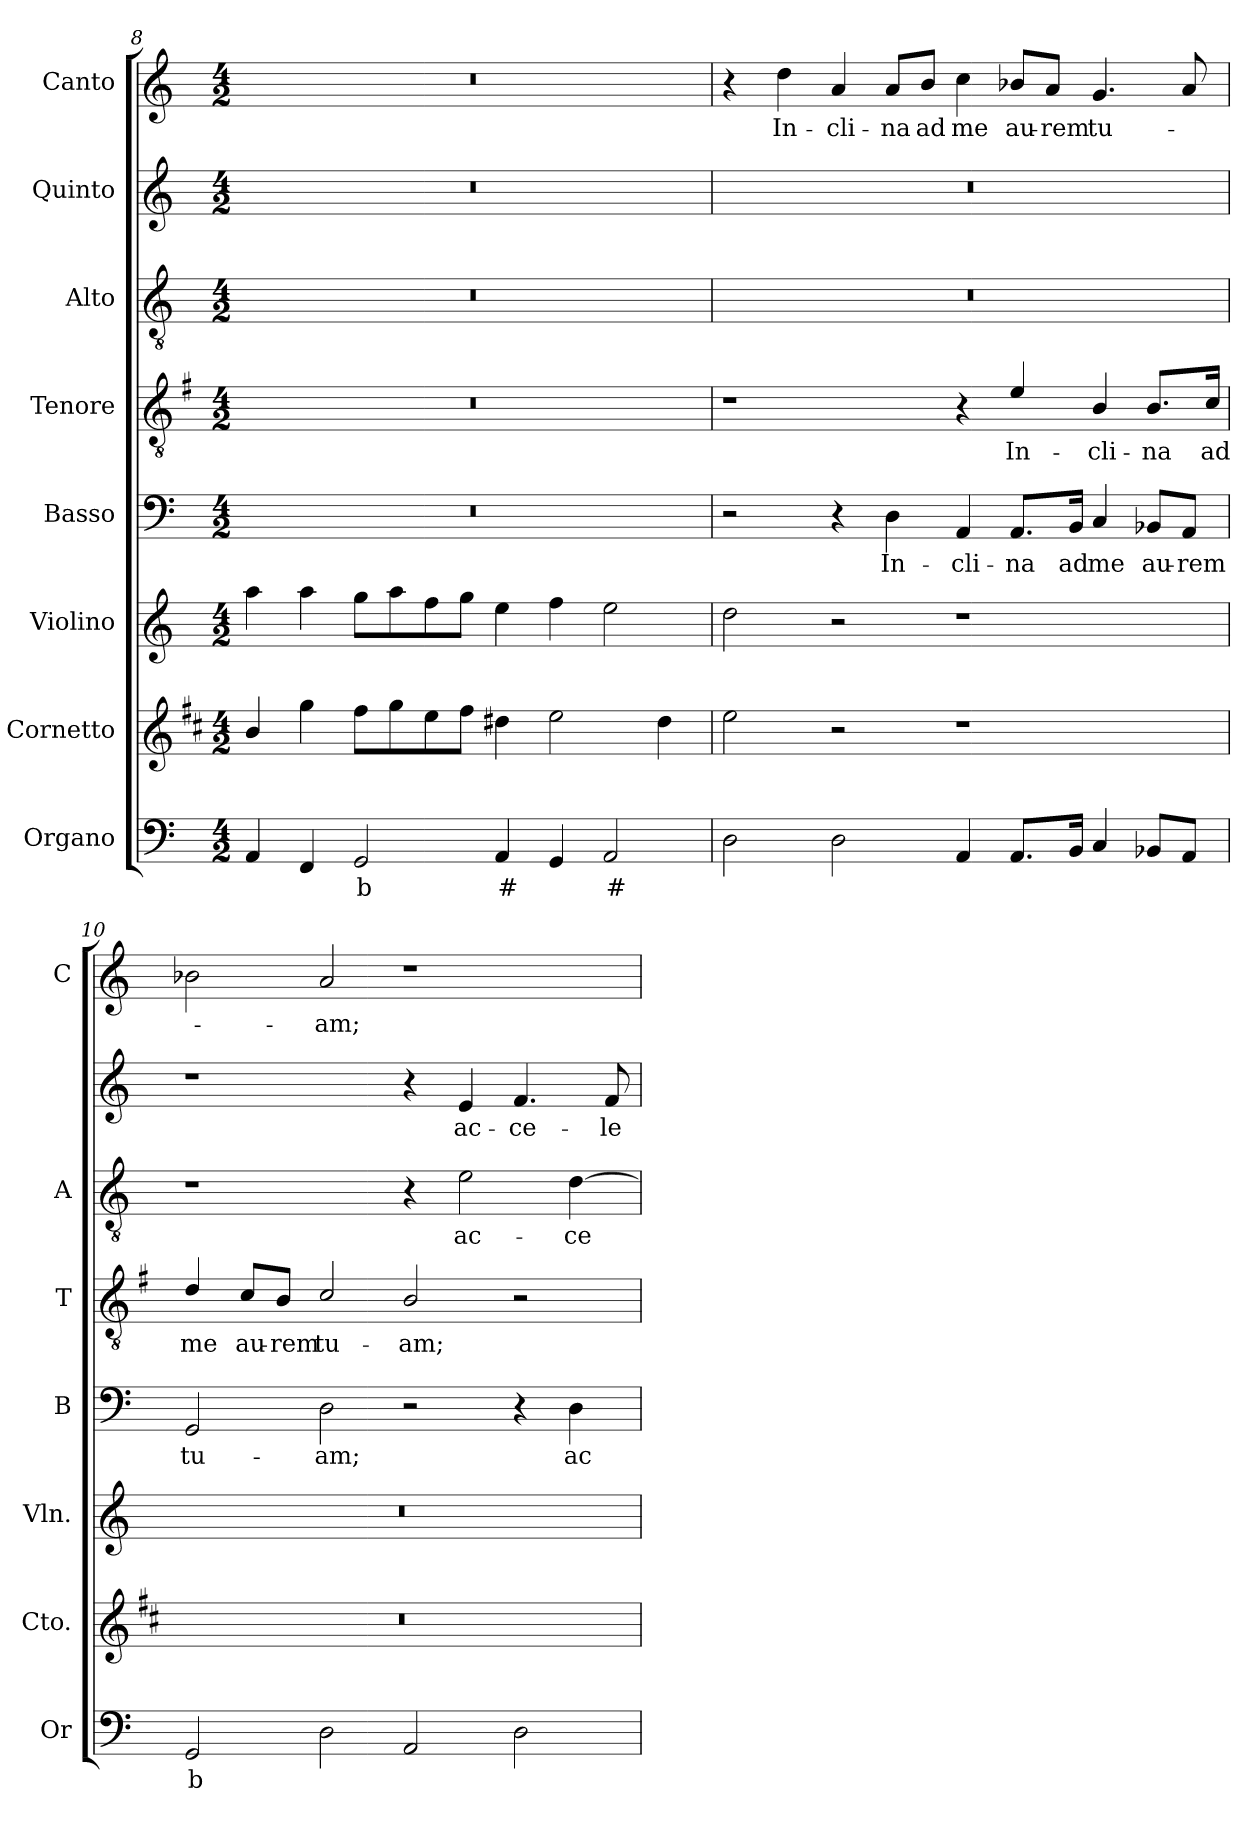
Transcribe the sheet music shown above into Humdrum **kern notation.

**kern	**text	**kern	**kern	**kern	**text	**kern	**text	**kern	**text	**kern	**text	**kern	**text
*part8	*part8	*part7	*part6	*part5	*part5	*part4	*part4	*part3	*part3	*part2	*part2	*part1	*part1
*staff8	*staff8	*staff7	*staff6	*staff5	*staff5	*staff4	*staff4	*staff3	*staff3	*staff2	*staff2	*staff1	*staff1
*I"Organo	*	*I"Cornetto	*I"Violino	*I"Basso	*	*I"Tenore	*	*I"Alto	*	*I"Quinto	*	*I"Canto	*
*I'Or	*	*I'Cto.	*I'Vln.	*I'B	*	*I'T	*	*I'A	*	*	*	*I'C	*
*clefF4	*	*clefG2	*clefG2	*clefF4	*	*clefGv2	*	*clefGv2	*	*clefG2	*	*clefG2	*
*	*	*ITrd1c2	*	*	*	*ITrd4c7	*	*	*	*	*	*	*
*k[]	*	*k[]	*k[]	*k[]	*	*k[]	*	*k[]	*	*k[]	*	*k[]	*
*C:	*	*C:	*C:	*C:	*	*C:	*	*C:	*	*C:	*	*C:	*
*M4/2	*	*M4/2	*M4/2	*M4/2	*	*M4/2	*	*M4/2	*	*M4/2	*	*M4/2	*
=8	=8	=8	=8	=8	=8	=8	=8	=8	=8	=8	=8	=8	=8
4AA/	.	4a/	4aa\	0r	.	0r	.	0r	.	0r	.	0r	.
4FF/	.	4ff\	4aa\	.	.	.	.	.	.	.	.	.	.
!	!LO:LY:b	!	!	!	!	!	!	!	!	!	!	!	!
2GG/	b	8ee\L	8gg\L	.	.	.	.	.	.	.	.	.	.
.	.	8ff\	8aa\	.	.	.	.	.	.	.	.	.	.
.	.	8dd\	8ff\	.	.	.	.	.	.	.	.	.	.
.	.	8ee\J	8gg\J	.	.	.	.	.	.	.	.	.	.
!	!LO:LY:b	!	!	!	!	!	!	!	!	!	!	!	!
4AA/	#	4cc#X\	4ee\	.	.	.	.	.	.	.	.	.	.
4GG/	.	2dd\	4ff\	.	.	.	.	.	.	.	.	.	.
!	!LO:LY:b	!	!	!	!	!	!	!	!	!	!	!	!
2AA/	#	.	2ee\	.	.	.	.	.	.	.	.	.	.
.	.	4cc#\	.	.	.	.	.	.	.	.	.	.	.
!!LO:LB:g=z
=9	=9	=9	=9	=9	=9	=9	=9	=9	=9	=9	=9	=9	=9
2D\	.	2dd\	2dd\	2r	.	1r	.	0r	.	0r	.	4r	.
!	!	!	!	!	!	!	!	!	!	!	!	!	!LO:LY:b
.	.	.	.	.	.	.	.	.	.	.	.	4dd\	In-
!	!	!	!	!	!	!	!	!	!	!	!	!	!LO:LY:b
2D\	.	2r	2r	4r	.	.	.	.	.	.	.	4a/	-cli-
!	!	!	!	!	!LO:LY:b	!	!	!	!	!	!	!	!LO:LY:b
.	.	.	.	4D\	In-	.	.	.	.	.	.	8a/L	-na
!	!	!	!	!	!	!	!	!	!	!	!	!	!LO:LY:b
.	.	.	.	.	.	.	.	.	.	.	.	8b/J	ad
!	!	!	!	!	!LO:LY:b	!	!	!	!	!	!	!	!LO:LY:b
4AA/	.	1r	1r	4AA/	-cli-	4r	.	.	.	.	.	4cc\	me
!	!	!	!	!	!LO:LY:b	!	!LO:LY:b	!	!	!	!	!	!LO:LY:b
8.AA/L	.	.	.	8.AA/L	-na	4A/	In-	.	.	.	.	8b-X/L	au-
!	!	!	!	!	!	!	!	!	!	!	!	!	!LO:LY:b
.	.	.	.	.	.	.	.	.	.	.	.	8a/J	-rem
!	!	!	!	!	!LO:LY:b	!	!	!	!	!	!	!	!
16BB/Jk	.	.	.	16BB/Jk	ad	.	.	.	.	.	.	.	.
!	!	!	!	!	!LO:LY:b	!	!LO:LY:b	!	!	!	!	!	!LO:LY:b
4C/	.	.	.	4C/	me	4E/	-cli-	.	.	.	.	4.g/	tu-
!	!	!	!	!	!LO:LY:b	!	!LO:LY:b	!	!	!	!	!	!
8BB-X/L	.	.	.	8BB-X/L	au-	8.E/L	-na	.	.	.	.	.	.
!	!	!	!	!	!LO:LY:b	!	!	!	!	!	!	!	!
8AA/J	.	.	.	8AA/J	-rem	.	.	.	.	.	.	8a/	.
!	!	!	!	!	!	!	!LO:LY:b	!	!	!	!	!	!
.	.	.	.	.	.	16F/Jk	ad	.	.	.	.	.	.
=10	=10	=10	=10	=10	=10	=10	=10	=10	=10	=10	=10	=10	=10
!	!LO:LY:b	!	!	!	!LO:LY:b	!	!LO:LY:b	!	!	!	!	!	!
2GG/	b	0r	0r	2GG/	tu-	4G/	me	1r	.	1r	.	2b-X\	.
!	!	!	!	!	!	!	!LO:LY:b	!	!	!	!	!	!
.	.	.	.	.	.	8F/L	au-	.	.	.	.	.	.
!	!	!	!	!	!	!	!LO:LY:b	!	!	!	!	!	!
.	.	.	.	.	.	8E/J	-rem	.	.	.	.	.	.
!	!	!	!	!	!LO:LY:b	!	!LO:LY:b	!	!	!	!	!	!LO:LY:b
2D\	.	.	.	2D\	-am;	2F/	tu-	.	.	.	.	2a/	-am;
!	!	!	!	!	!	!	!LO:LY:b	!	!	!	!	!	!
2AA/	.	.	.	2r	.	2E/	-am;	4r	.	4r	.	1r	.
!	!	!	!	!	!	!	!	!	!LO:LY:b	!	!LO:LY:b	!	!
.	.	.	.	.	.	.	.	2e\	ac-	4e/	ac-	.	.
!	!	!	!	!	!	!	!	!	!	!	!LO:LY:b	!	!
2D\	.	.	.	4r	.	2r	.	.	.	4.f/	-ce-	.	.
!	!	!	!	!	!LO:LY:b	!	!	!	!LO:LY:b	!	!	!	!
.	.	.	.	4D\	ac-	.	.	[4d\	-ce-	.	.	.	.
!	!	!	!	!	!	!	!	!	!	!	!LO:LY:b	!	!
.	.	.	.	.	.	.	.	.	.	8f/	-le-	.	.
=	=	=	=	=	=	=	=	=	=	=	=	=	=
*-	*-	*-	*-	*-	*-	*-	*-	*-	*-	*-	*-	*-	*-
